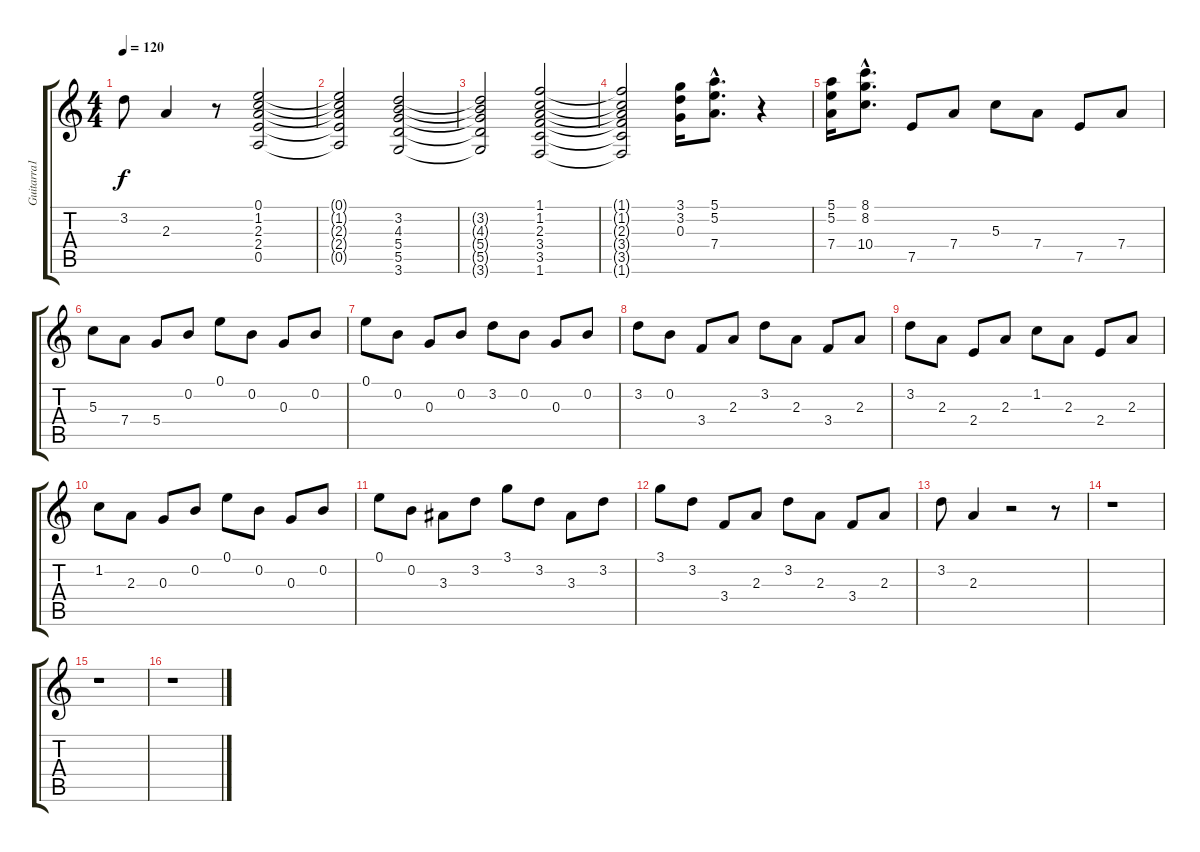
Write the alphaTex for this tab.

\track ("Guitarra1" "Guitarra1") {instrument electricguitarmuted}
\staff {score tabs}
\tuning (E4 B3 G3 D3 A2 E2) {hide}
\ts (4 4)
\tempo 120
\clef g2
\ks c
3.2.8{dy f} 2.3.4 r.8 (0.1 1.2 2.3 2.4 0.5).2 |
(0.1{t} 1.2{t} 2.3{t} 2.4{t} 0.5{t}).2 (3.2 4.3 5.4 5.5 3.6).2 |
(3.2{t} 4.3{t} 5.4{t} 5.5{t} 3.6{t}).2 (1.1 1.2 2.3 3.4 3.5 1.6).2 |
(1.1{t} 1.2{t} 2.3{t} 3.4{t} 3.5{t} 1.6{t}).2 (3.1 3.2 0.3).16 (5.1{hac} 5.2{hac} 7.4{hac}).8{d} r.4 |
(5.1 5.2 7.4).16 (8.1{hac} 8.2{hac} 10.4{hac}).8{d} 7.5.8 7.4.8 5.3.8 7.4.8 7.5.8 7.4.8 |
5.3.8 7.4.8 5.4.8 0.2.8 0.1.8 0.2.8 0.3.8 0.2.8 |
0.1.8 0.2.8 0.3.8 0.2.8 3.2.8 0.2.8 0.3.8 0.2.8 |
3.2.8 0.2.8 3.4.8 2.3.8 3.2.8 2.3.8 3.4.8 2.3.8 |
3.2.8 2.3.8 2.4.8 2.3.8 1.2.8 2.3.8 2.4.8 2.3.8 |
1.2.8 2.3.8 0.3.8 0.2.8 0.1.8 0.2.8 0.3.8 0.2.8 |
0.1.8 0.2.8 3.3.8 3.2.8 3.1.8 3.2.8 3.3.8 3.2.8 |
3.1.8 3.2.8 3.4.8 2.3.8 3.2.8 2.3.8 3.4.8 2.3.8 |
3.2.8 2.3.4 r.2 r.8 |
r.1 |
r.1 |
r.1
